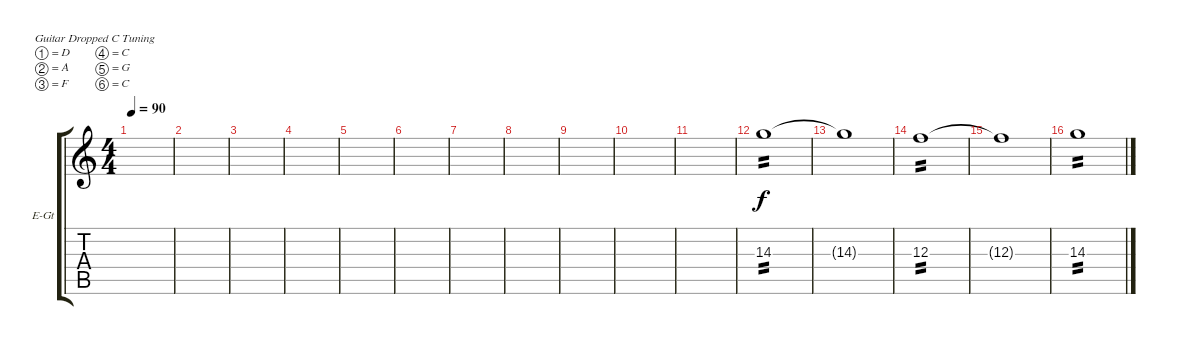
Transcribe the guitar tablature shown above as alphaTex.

\defaultSystemsLayout 4
\bracketExtendMode groupsimilarinstruments
\firstSystemTrackNameOrientation horizontal
\otherSystemsTrackNameOrientation horizontal
\track ("Electric Guitar" "E-Gt") {instrument electricguitarclean}
\staff {score tabs}
\tuning (D4 A3 F3 C3 G2 C2)
\ts (4 4)
\tempo 90
\clef g2
\scale
0.333333
\ks c
|
\scale
0.333333 |
\scale
0.333333 |
\scale
0.333333 |
\scale
0.333333 |
\scale
0.333333 |
\scale
0.333333 |
\scale
0.333333 |
\scale
0.333333 |
\scale
0.333333 |
\scale
0.333333 |
\scale
0.333333 14.3.1{tp 2} |
\scale
0.333333 14.3{t}.1 |
12.3.1{tp 2} |
12.3{t}.1 |
14.3.1{tp 2}
